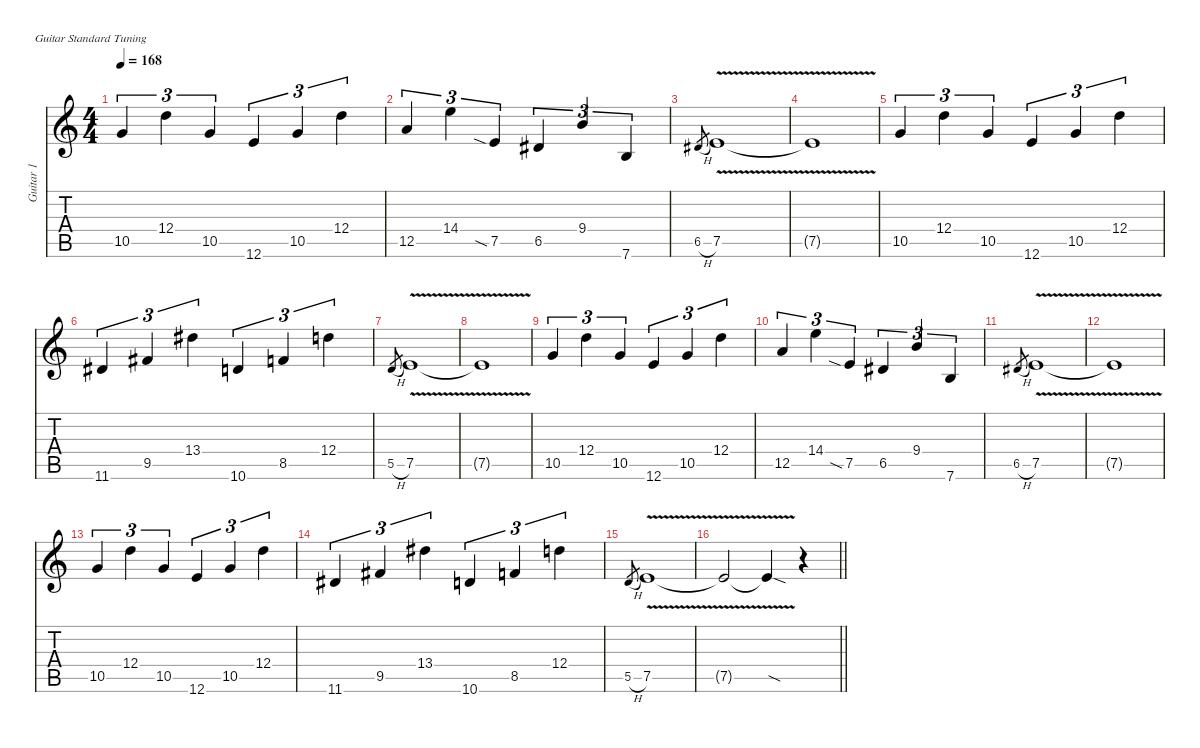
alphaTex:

\defaultSystemsLayout 4
\hideDynamics
\bracketExtendMode nobrackets
\firstSystemTrackNameMode fullname
\otherSystemsTrackNameOrientation horizontal
\track ("Guitar 1" "dist.guit.") {defaultSystemsLayout 8 mute instrument distortionguitar}
\staff {score tabs}
\tuning (E4 B3 G3 D3 A2 E2)
\ts (4 4)
\tempo 168
\clef g2
\ks c
10.5.4{tu (3 2) dy f beam Up} 12.4.4{tu (3 2) beam Down} 10.5.4{tu (3 2) beam Up} 12.6.4{tu (3 2) beam Up} 10.5.4{tu (3 2) beam Up} 12.4.4{tu (3 2) beam Down} |
12.5.4{tu (3 2) beam Up} 14.4.4{tu (3 2) beam Down} 7.5{sia}.4{tu (3 2) beam Up} 6.5{acc #}.4{tu (3 2) beam Up} 9.4.4{tu (3 2) beam Up} 7.6.4{tu (3 2) beam Up} |
6.5{h acc #}.8{gr dy mf beam Up} 7.5{v}.1{dy f beam Up} |
7.5{v t}.1{beam Up} |
10.5.4{tu (3 2) beam Up} 12.4.4{tu (3 2) beam Down} 10.5.4{tu (3 2) beam Up} 12.6.4{tu (3 2) beam Up} 10.5.4{tu (3 2) beam Up} 12.4.4{tu (3 2) beam Down} |
11.6{acc #}.4{tu (3 2) beam Up} 9.5{acc #}.4{tu (3 2) beam Up} 13.4{acc #}.4{tu (3 2) beam Down} 10.6.4{tu (3 2) beam Up} 8.5.4{tu (3 2) beam Up} 12.4.4{tu (3 2) beam Down} |
5.5{h}.8{gr dy mf beam Up} 7.5{v}.1{dy f beam Up} |
7.5{v t}.1{beam Up} |
10.5.4{tu (3 2) beam Up} 12.4.4{tu (3 2) beam Down} 10.5.4{tu (3 2) beam Up} 12.6.4{tu (3 2) beam Up} 10.5.4{tu (3 2) beam Up} 12.4.4{tu (3 2) beam Down} |
12.5.4{tu (3 2) beam Up} 14.4.4{tu (3 2) beam Down} 7.5{sia}.4{tu (3 2) beam Up} 6.5{acc #}.4{tu (3 2) beam Up} 9.4.4{tu (3 2) beam Up} 7.6.4{tu (3 2) beam Up} |
6.5{h acc #}.8{gr dy mf beam Up} 7.5{v}.1{dy f beam Up} |
7.5{v t}.1{beam Up} |
10.5.4{tu (3 2) beam Up} 12.4.4{tu (3 2) beam Down} 10.5.4{tu (3 2) beam Up} 12.6.4{tu (3 2) beam Up} 10.5.4{tu (3 2) beam Up} 12.4.4{tu (3 2) beam Down} |
11.6{acc #}.4{tu (3 2) beam Up} 9.5{acc #}.4{tu (3 2) beam Up} 13.4{acc #}.4{tu (3 2) beam Down} 10.6.4{tu (3 2) beam Up} 8.5.4{tu (3 2) beam Up} 12.4.4{tu (3 2) beam Down} |
5.5{h}.8{gr dy mf beam Up} 7.5{v}.1{dy f beam Up} |
\barLineRight lightlight
7.5{v t}.2{beam Up} 7.5{v sod t}.4{beam Up} r.4{beam Up}
